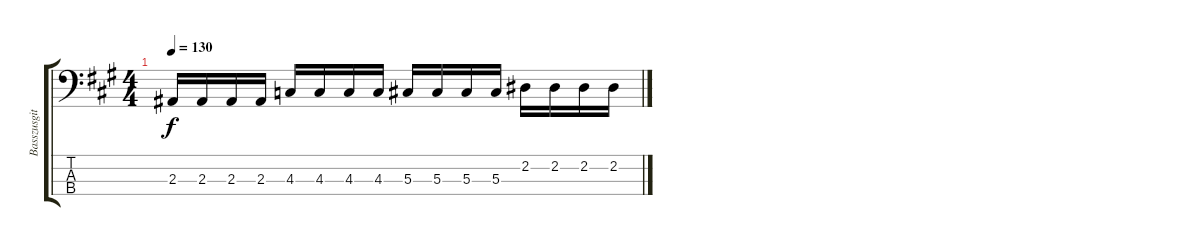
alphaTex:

\track ("Basszusgitár (Yngwie Malmsteen)" "Basszusgit") {instrument electricbassfinger}
\staff {score tabs}
\tuning (Gb2 Db2 Ab1 Eb1) {hide}
\ts (4 4)
\tempo 130
\clef f4
\ks a
2.3.16{dy f} 2.3.16 2.3.16 2.3.16 4.3.16 4.3.16 4.3.16 4.3.16 5.3.16 5.3.16 5.3.16 5.3.16 2.2.16 2.2.16 2.2.16 2.2.16
